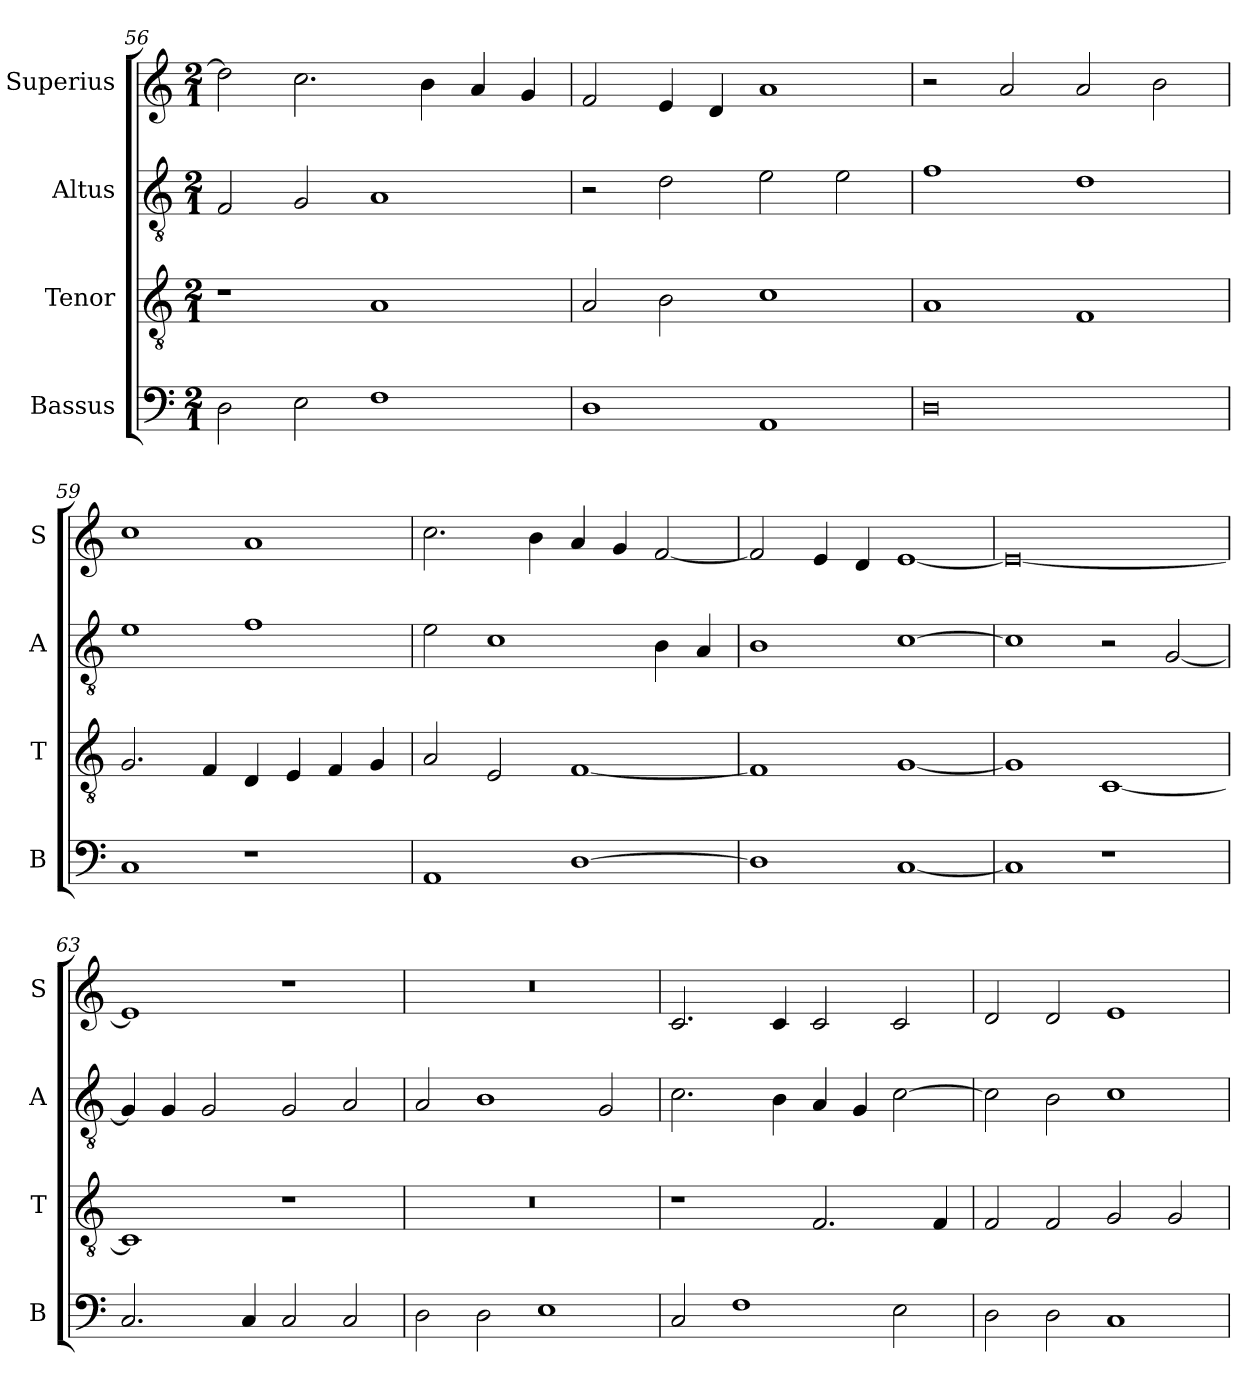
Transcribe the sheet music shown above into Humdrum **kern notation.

**kern	**kern	**kern	**kern
*part4	*part3	*part2	*part1
*staff4	*staff3	*staff2	*staff1
*I"Bassus	*I"Tenor	*I"Altus	*I"Superius
*I'B	*I'T	*I'A	*I'S
*clefF4	*clefGv2	*clefGv2	*clefG2
*k[]	*k[]	*k[]	*k[]
*C:	*C:	*C:	*C:
*M2/1	*M2/1	*M2/1	*M2/1
=56	=56	=56	=56
2D	1r	2F	2dd]
2E	.	2G	2.cc
1F	1A	1A	.
.	.	.	4b
.	.	.	4a
.	.	.	4g
=57	=57	=57	=57
1D	2A	2r	2f
.	2B	2d	4e
.	.	.	4d
1AA	1c	2e	1a
.	.	2e	.
=58	=58	=58	=58
0D	1A	1f	2r
.	.	.	2a
.	1F	1d	2a
.	.	.	2b
=59	=59	=59	=59
1C	2.G	1e	1cc
.	4F	.	.
1r	4D	1f	1a
.	4E	.	.
.	4F	.	.
.	4G	.	.
=60	=60	=60	=60
1AA	2A	2e	2.cc
.	2E	1c	.
.	.	.	4b
[1D	[1F	.	4a
.	.	.	4g
.	.	4B	[2f
.	.	4A	.
=61	=61	=61	=61
1D]	1F]	1B	2f]
.	.	.	4e
.	.	.	4d
[1C	[1G	[1c	[1e
=62	=62	=62	=62
1C]	1G]	1c]	0e_
1r	[1C	2r	.
.	.	[2G	.
=63	=63	=63	=63
2.C	1C]	4G]	1e]
.	.	4G	.
.	.	2G	.
4C	.	.	.
2C	1r	2G	1r
2C	.	2A	.
=64	=64	=64	=64
2D	0r	2A	0r
2D	.	1B	.
1E	.	.	.
.	.	2G	.
=65	=65	=65	=65
2C	1r	2.c	2.c
1F	.	.	.
.	.	4B	4c
.	2.F	4A	2c
.	.	4G	.
2E	.	[2c	2c
.	4F	.	.
=66	=66	=66	=66
2D	2F	2c]	2d
2D	2F	2B	2d
1C	2G	1c	1e
.	2G	.	.
=	=	=	=
*-	*-	*-	*-
